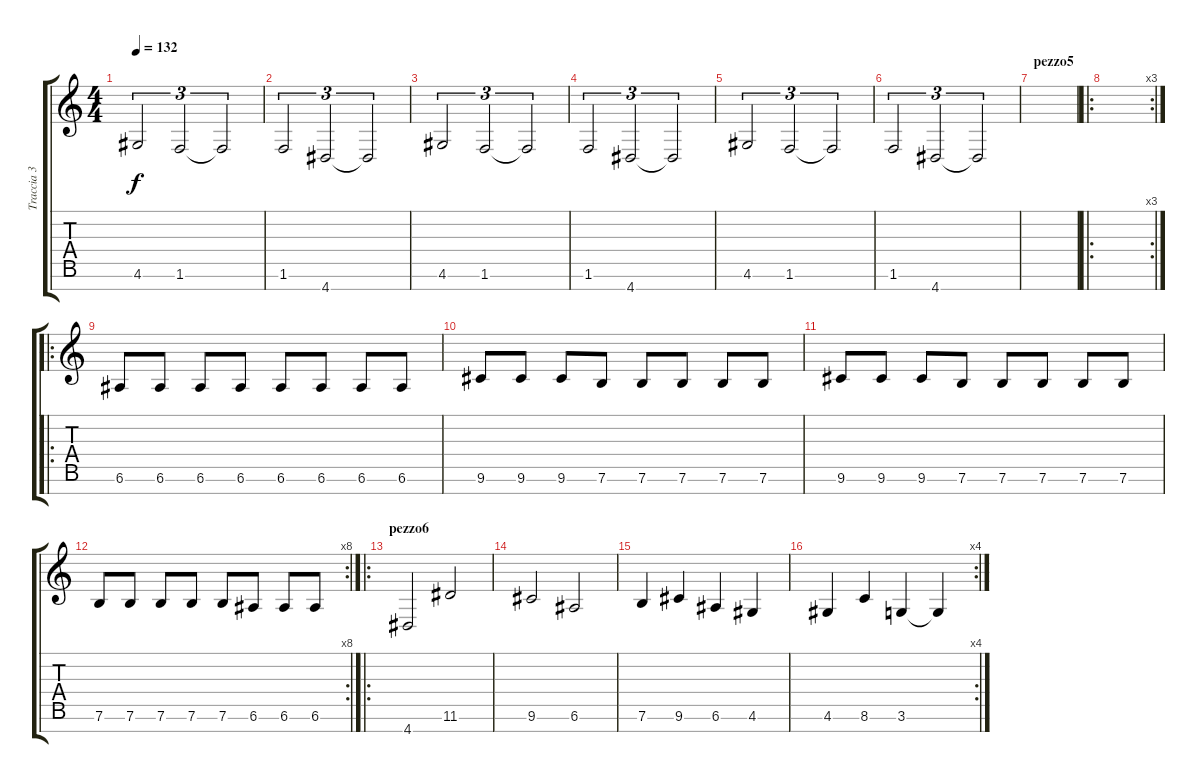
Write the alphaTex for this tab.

\track ("Traccia 3" "Traccia 3") {instrument electricbassfinger}
\staff {score tabs}
\tuning (E4 B3 G3 D3 A2 E2 B1) {hide}
\ts (4 4)
\tempo 132
\clef g2
\ks c
4.6.2{tu (3 2) dy f} 1.6.2{tu (3 2)} 1.6{t}.2{tu (3 2)} |
1.6.2{tu (3 2)} 4.7.2{tu (3 2)} 4.7{t}.2{tu (3 2)} |
4.6.2{tu (3 2)} 1.6.2{tu (3 2)} 1.6{t}.2{tu (3 2)} |
1.6.2{tu (3 2)} 4.7.2{tu (3 2)} 4.7{t}.2{tu (3 2)} |
4.6.2{tu (3 2)} 1.6.2{tu (3 2)} 1.6{t}.2{tu (3 2)} |
1.6.2{tu (3 2)} 4.7.2{tu (3 2)} 4.7{t}.2{tu (3 2)} |
\section ("" "pezzo5")
|
\ro
\rc 3
|
\ro
6.6.8 6.6.8 6.6.8 6.6.8 6.6.8 6.6.8 6.6.8 6.6.8 |
9.6.8 9.6.8 9.6.8 7.6.8 7.6.8 7.6.8 7.6.8 7.6.8 |
9.6.8 9.6.8 9.6.8 7.6.8 7.6.8 7.6.8 7.6.8 7.6.8 |
\rc 8
7.6.8 7.6.8 7.6.8 7.6.8 7.6.8 6.6.8 6.6.8 6.6.8 |
\ro
\section ("" "pezzo6")
4.7.2 11.6.2 |
9.6.2 6.6.2 |
7.6.4 9.6.4 6.6.4 4.6.4 |
\rc 4
4.6.4 8.6.4 3.6.4 3.6{t}.4
